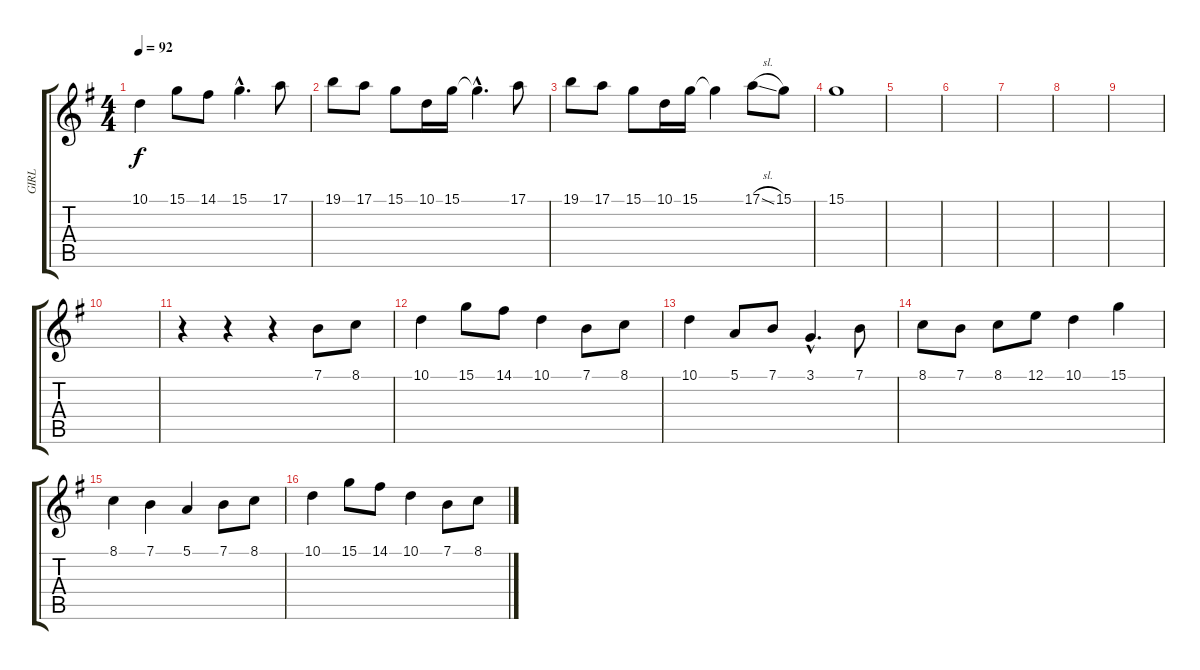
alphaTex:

\track ("GIRL" "GIRL") {instrument flute}
\staff {score tabs}
\tuning (E4 B3 G3 D3 A2 E2) {hide}
\ts (4 4)
\tempo 92
\clef g2
\ks g
10.1.4{dy f} 15.1.8 14.1.8 15.1{hac}.4{d} 17.1.8 |
19.1.8 17.1.8 15.1.8 10.1.16 15.1.16 15.1{hac t}.4{d} 17.1.8 |
19.1.8 17.1.8 15.1.8 10.1.16 15.1.16 15.1{t}.4 17.1{sl}.8 15.1.8 |
15.1.1 |
|
|
|
|
|
|
r.4 r.4 r.4 7.1.8 8.1.8 |
10.1.4 15.1.8 14.1.8 10.1.4 7.1.8 8.1.8 |
10.1.4 5.1.8 7.1.8 3.1{hac}.4{d} 7.1.8 |
8.1.8 7.1.8 8.1.8 12.1.8 10.1.4 15.1.4 |
8.1.4 7.1.4 5.1.4 7.1.8 8.1.8 |
10.1.4 15.1.8 14.1.8 10.1.4 7.1.8 8.1.8
